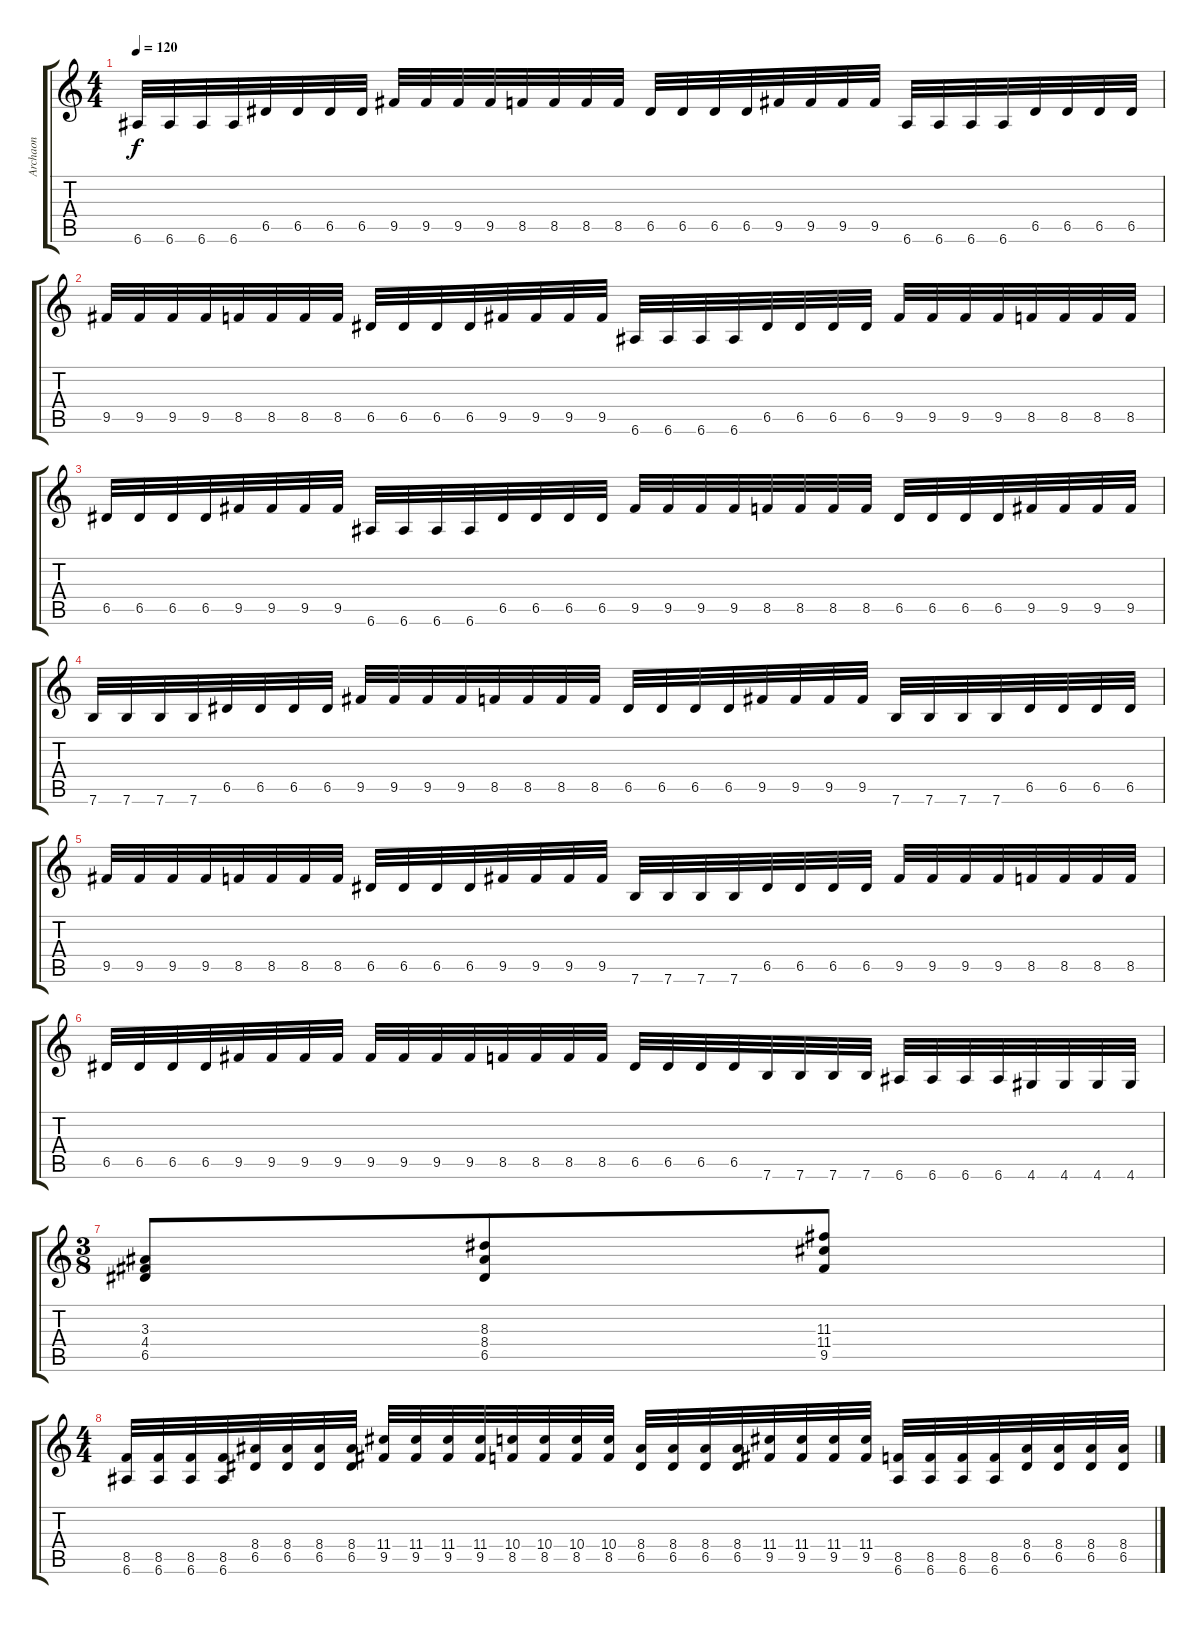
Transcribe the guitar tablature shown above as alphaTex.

\track ("Archaon" "Archaon") {instrument distortionguitar}
\staff {score tabs}
\tuning (E4 B3 G3 D3 A2 E2) {hide}
\ts (4 4)
\tempo 120
\clef g2
\ks c
6.6.32{dy f} 6.6.32 6.6.32 6.6.32 6.5.32 6.5.32 6.5.32 6.5.32 9.5.32 9.5.32 9.5.32 9.5.32 8.5.32 8.5.32 8.5.32 8.5.32 6.5.32 6.5.32 6.5.32 6.5.32 9.5.32 9.5.32 9.5.32 9.5.32 6.6.32 6.6.32 6.6.32 6.6.32 6.5.32 6.5.32 6.5.32 6.5.32 |
9.5.32 9.5.32 9.5.32 9.5.32 8.5.32 8.5.32 8.5.32 8.5.32 6.5.32 6.5.32 6.5.32 6.5.32 9.5.32 9.5.32 9.5.32 9.5.32 6.6.32 6.6.32 6.6.32 6.6.32 6.5.32 6.5.32 6.5.32 6.5.32 9.5.32 9.5.32 9.5.32 9.5.32 8.5.32 8.5.32 8.5.32 8.5.32 |
6.5.32 6.5.32 6.5.32 6.5.32 9.5.32 9.5.32 9.5.32 9.5.32 6.6.32 6.6.32 6.6.32 6.6.32 6.5.32 6.5.32 6.5.32 6.5.32 9.5.32 9.5.32 9.5.32 9.5.32 8.5.32 8.5.32 8.5.32 8.5.32 6.5.32 6.5.32 6.5.32 6.5.32 9.5.32 9.5.32 9.5.32 9.5.32 |
7.6.32 7.6.32 7.6.32 7.6.32 6.5.32 6.5.32 6.5.32 6.5.32 9.5.32 9.5.32 9.5.32 9.5.32 8.5.32 8.5.32 8.5.32 8.5.32 6.5.32 6.5.32 6.5.32 6.5.32 9.5.32 9.5.32 9.5.32 9.5.32 7.6.32 7.6.32 7.6.32 7.6.32 6.5.32 6.5.32 6.5.32 6.5.32 |
9.5.32 9.5.32 9.5.32 9.5.32 8.5.32 8.5.32 8.5.32 8.5.32 6.5.32 6.5.32 6.5.32 6.5.32 9.5.32 9.5.32 9.5.32 9.5.32 7.6.32 7.6.32 7.6.32 7.6.32 6.5.32 6.5.32 6.5.32 6.5.32 9.5.32 9.5.32 9.5.32 9.5.32 8.5.32 8.5.32 8.5.32 8.5.32 |
6.5.32 6.5.32 6.5.32 6.5.32 9.5.32 9.5.32 9.5.32 9.5.32 9.5.32 9.5.32 9.5.32 9.5.32 8.5.32 8.5.32 8.5.32 8.5.32 6.5.32 6.5.32 6.5.32 6.5.32 7.6.32 7.6.32 7.6.32 7.6.32 6.6.32 6.6.32 6.6.32 6.6.32 4.6.32 4.6.32 4.6.32 4.6.32 |
\ts (3 8)
(3.3 4.4 6.5).8 (8.3 8.4 6.5).8 (11.3 11.4 9.5).8 |
\ts (4 4)
(8.5 6.6).32 (8.5 6.6).32 (8.5 6.6).32 (8.5 6.6).32 (8.4 6.5).32 (8.4 6.5).32 (8.4 6.5).32 (8.4 6.5).32 (11.4 9.5).32 (11.4 9.5).32 (11.4 9.5).32 (11.4 9.5).32 (10.4 8.5).32 (10.4 8.5).32 (10.4 8.5).32 (10.4 8.5).32 (8.4 6.5).32 (8.4 6.5).32 (8.4 6.5).32 (8.4 6.5).32 (11.4 9.5).32 (11.4 9.5).32 (11.4 9.5).32 (11.4 9.5).32 (8.5 6.6).32 (8.5 6.6).32 (8.5 6.6).32 (8.5 6.6).32 (8.4 6.5).32 (8.4 6.5).32 (8.4 6.5).32 (8.4 6.5).32
